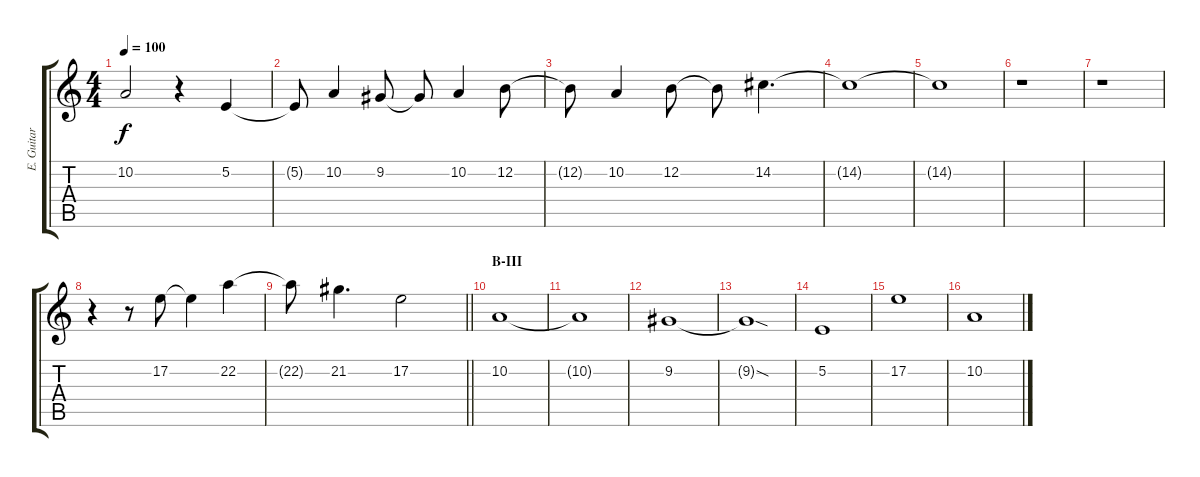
\track ("E. Guitar 1 (Hiroto)" "E. Guitar ") {instrument pad2warm}
\staff {score tabs}
\tuning (E4 B3 G3 D3 A2 E2) {hide}
\ts (4 4)
\tempo 100
\clef g2
\ks c
10.2{t}.2{dy f} r.4 5.2.4 |
5.2{t}.8 10.2.4 9.2.8 9.2{t}.8 10.2.4 12.2.8 |
12.2{t}.8 10.2.4 12.2.8 12.2{t}.8 14.2.4{d} |
14.2{t}.1 |
14.2{t}.1 |
r.1 |
r.1 |
r.4 r.8 17.2.8 17.2{t}.4 22.2.4 |
\barLineRight lightlight
22.2{t}.8 21.2.4{d} 17.2.2 |
\section ("" "B-III")
10.2.1 |
10.2{t}.1 |
9.2.1 |
9.2{sod t}.1 |
5.2.1 |
17.2.1 |
10.2.1
